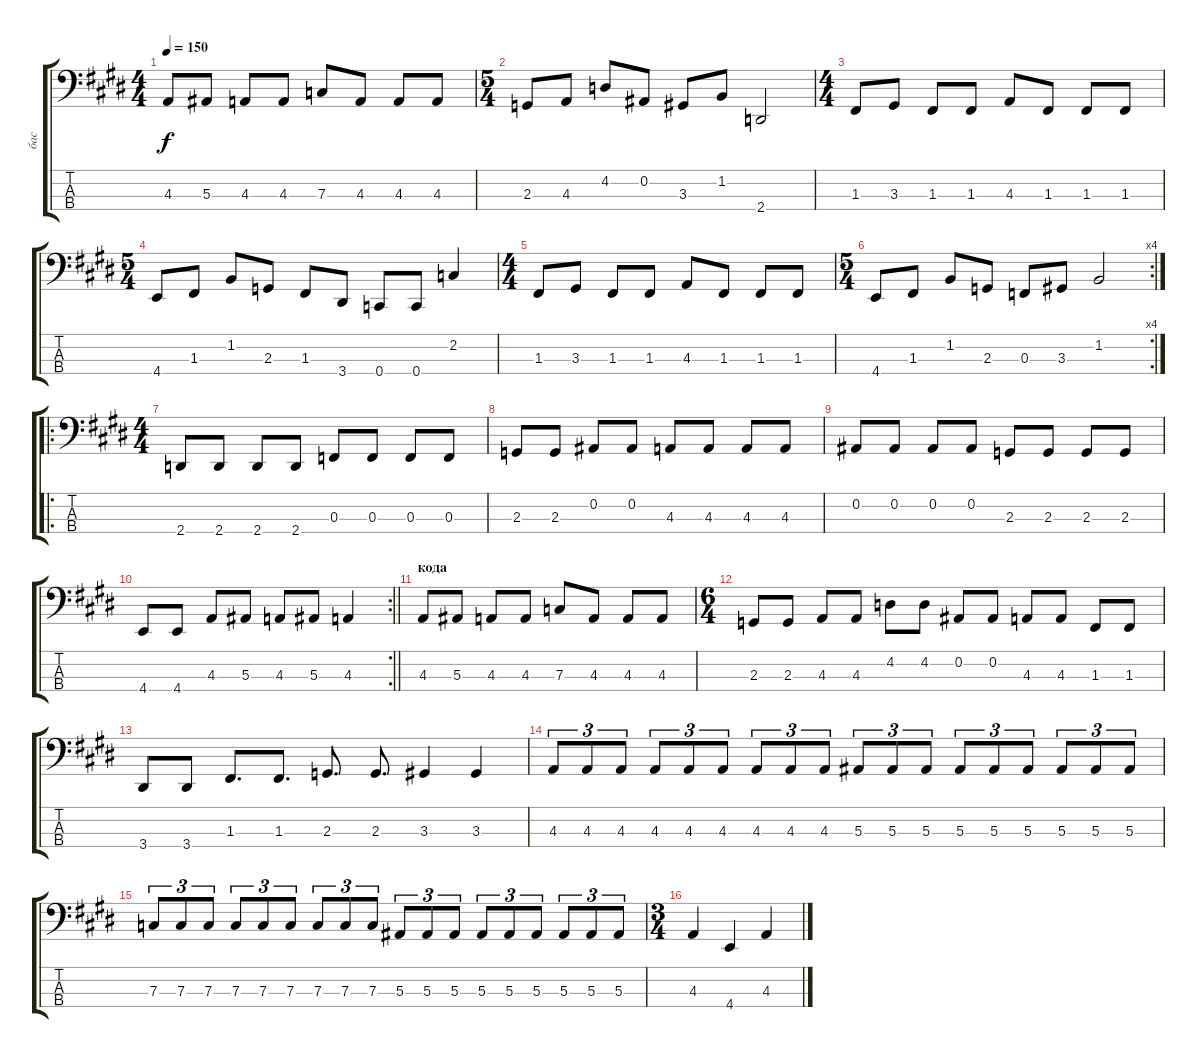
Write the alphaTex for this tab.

\track ("бас" "бас") {instrument electricbassfinger}
\staff {score tabs}
\tuning (Eb2 Bb1 F1 C1) {hide}
\ts (4 4)
\tempo 150
\clef f4
\ks c#minor
4.3.8{dy f} 5.3.8 4.3.8 4.3.8 7.3.8 4.3.8 4.3.8 4.3.8 |
\ts (5 4)
2.3.8 4.3.8 4.2.8 0.2.8 3.3.8 1.2.8 2.4.2 |
\ts (4 4)
1.3.8 3.3.8 1.3.8 1.3.8 4.3.8 1.3.8 1.3.8 1.3.8 |
\ts (5 4)
4.4.8 1.3.8 1.2.8 2.3.8 1.3.8 3.4.8 0.4.8 0.4.8 2.2.4 |
\ts (4 4)
1.3.8 3.3.8 1.3.8 1.3.8 4.3.8 1.3.8 1.3.8 1.3.8 |
\rc 4
\ts (5 4)
4.4.8 1.3.8 1.2.8 2.3.8 0.3.8 3.3.8 1.2.2 |
\ro
\ts (4 4)
2.4.8 2.4.8 2.4.8 2.4.8 0.3.8 0.3.8 0.3.8 0.3.8 |
2.3.8 2.3.8 0.2.8 0.2.8 4.3.8 4.3.8 4.3.8 4.3.8 |
0.2.8 0.2.8 0.2.8 0.2.8 2.3.8 2.3.8 2.3.8 2.3.8 |
\rc 2
\barLineRight lightlight
4.4.8 4.4.8 4.3.8 5.3.8 4.3.8 5.3.8 4.3.4 |
\section ("" "кода")
4.3.8 5.3.8 4.3.8 4.3.8 7.3.8 4.3.8 4.3.8 4.3.8 |
\ts (6 4)
2.3.8 2.3.8 4.3.8 4.3.8 4.2.8 4.2.8 0.2.8 0.2.8 4.3.8 4.3.8 1.3.8 1.3.8 |
3.4.8 3.4.8 1.3.8{d} 1.3.8{d} 2.3.8{d} 2.3.8{d} 3.3.4 3.3.4 |
4.3.8{tu (3 2)} 4.3.8{tu (3 2)} 4.3.8{tu (3 2)} 4.3.8{tu (3 2)} 4.3.8{tu (3 2)} 4.3.8{tu (3 2)} 4.3.8{tu (3 2)} 4.3.8{tu (3 2)} 4.3.8{tu (3 2)} 5.3.8{tu (3 2)} 5.3.8{tu (3 2)} 5.3.8{tu (3 2)} 5.3.8{tu (3 2)} 5.3.8{tu (3 2)} 5.3.8{tu (3 2)} 5.3.8{tu (3 2)} 5.3.8{tu (3 2)} 5.3.8{tu (3 2)} |
7.3.8{tu (3 2)} 7.3.8{tu (3 2)} 7.3.8{tu (3 2)} 7.3.8{tu (3 2)} 7.3.8{tu (3 2)} 7.3.8{tu (3 2)} 7.3.8{tu (3 2)} 7.3.8{tu (3 2)} 7.3.8{tu (3 2)} 5.3.8{tu (3 2)} 5.3.8{tu (3 2)} 5.3.8{tu (3 2)} 5.3.8{tu (3 2)} 5.3.8{tu (3 2)} 5.3.8{tu (3 2)} 5.3.8{tu (3 2)} 5.3.8{tu (3 2)} 5.3.8{tu (3 2)} |
\ts (3 4)
4.3.4 4.4.4 4.3.4
